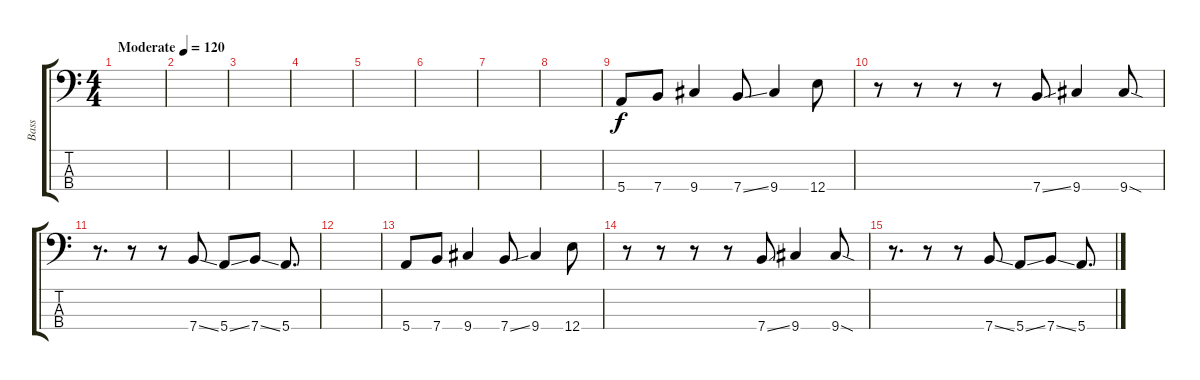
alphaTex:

\track ("Bass" "Bass") {instrument electricbassfinger}
\staff {score tabs}
\tuning (G2 D2 A1 E1) {hide}
\ts (4 4)
\tempo (120 "Moderate")
\clef f4
\ks c
|
|
|
|
|
|
|
|
5.4.8 7.4.8 9.4.4 7.4{ss}.8 9.4.4 12.4.8 |
r.8 r.8 r.8 r.8 7.4{ss}.8 9.4.4 9.4{sod}.8 |
r.8{d} r.8 r.8 7.4{ss}.8 5.4{ss}.8 7.4{ss}.8 5.4.8{d} |
|
5.4.8 7.4.8 9.4.4 7.4{ss}.8 9.4.4 12.4.8 |
r.8 r.8 r.8 r.8 7.4{ss}.8 9.4.4 9.4{sod}.8 |
r.8{d} r.8 r.8 7.4{ss}.8 5.4{ss}.8 7.4{ss}.8 5.4.8{d}
